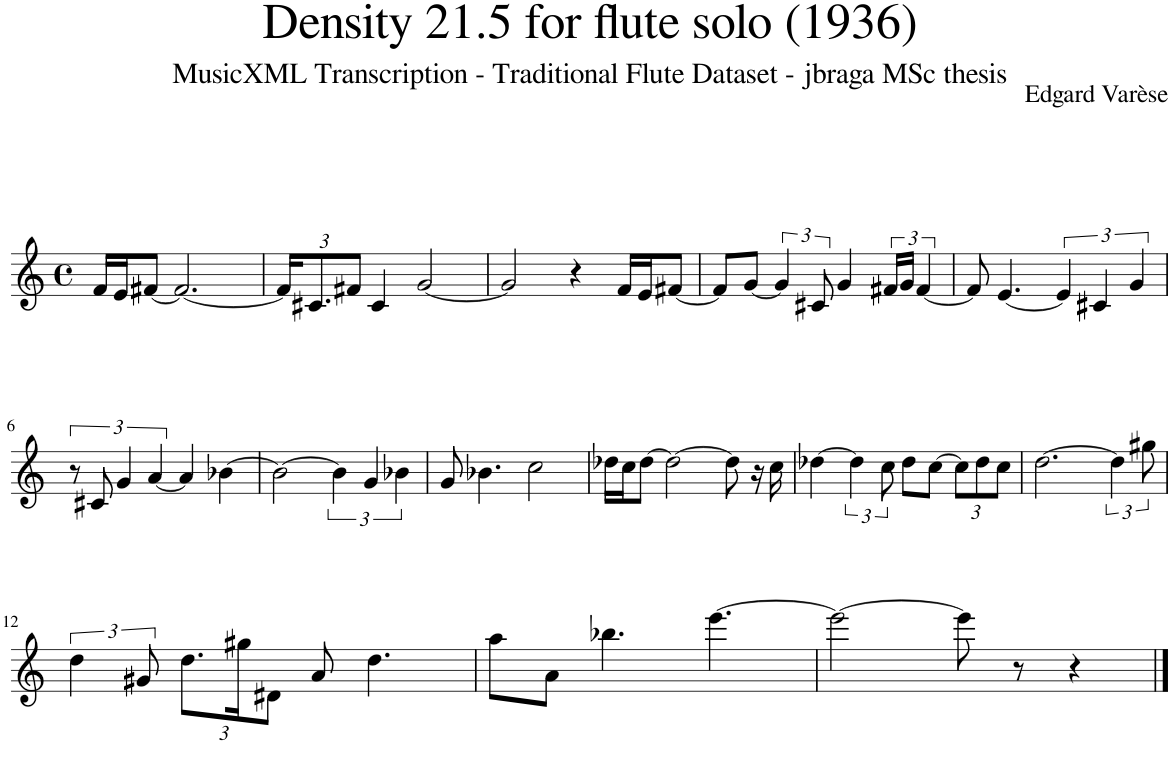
**kern
*part1
*staff1
*I"Piano
*I'Pno.
*clefG2
*k[]
*M4/4
*met(c)
=1
16f/LL
16e/J
[8f#X/J
2.f#/_
=2
*Xbrackettup
24f#/KL]
12.c#X/
12f#X/J
4c#/
[2g/
=3
2g/]
4r
16f/LL
16e/J
[8f#X/J
=4
8f#/L]
[8g/J
*brackettup
6g/]
12c#X/
4g/
24f#X/LL
24g/JJ
[6f#/
=5
8f#/]
[4.e/
6e/]
6c#X/
6g/
!!LO:LB:g=z
=6
12r
12c#X/
6g/
[6a/
4a/]
[4b-X\
=7
2b-\_
6b-\]
6g/
6b-X\
=8
8g/
4.b-X\
2cc\
=9
16dd-X\LL
16cc\J
[8dd-\J
2dd-\_
8dd-\]
16r
16cc\
=10
[4dd-X\
6dd-\]
12cc\
8dd-\L
[8cc\J
*Xbrackettup
12cc\L]
12dd-\
12cc\J
=11
[2.dd\
*brackettup
6dd\]
12gg#X\
!!LO:LB:g=z
=12
6dd\
12g#X/
*Xbrackettup
12.dd\L
24gg#X\K
12d#X\J
8a/
4.dd\
=13
8aa\L
8a\J
4.bb-X\
[4.eee\
=14
2eee\_
8eee\]
8r
4r
==
*-
